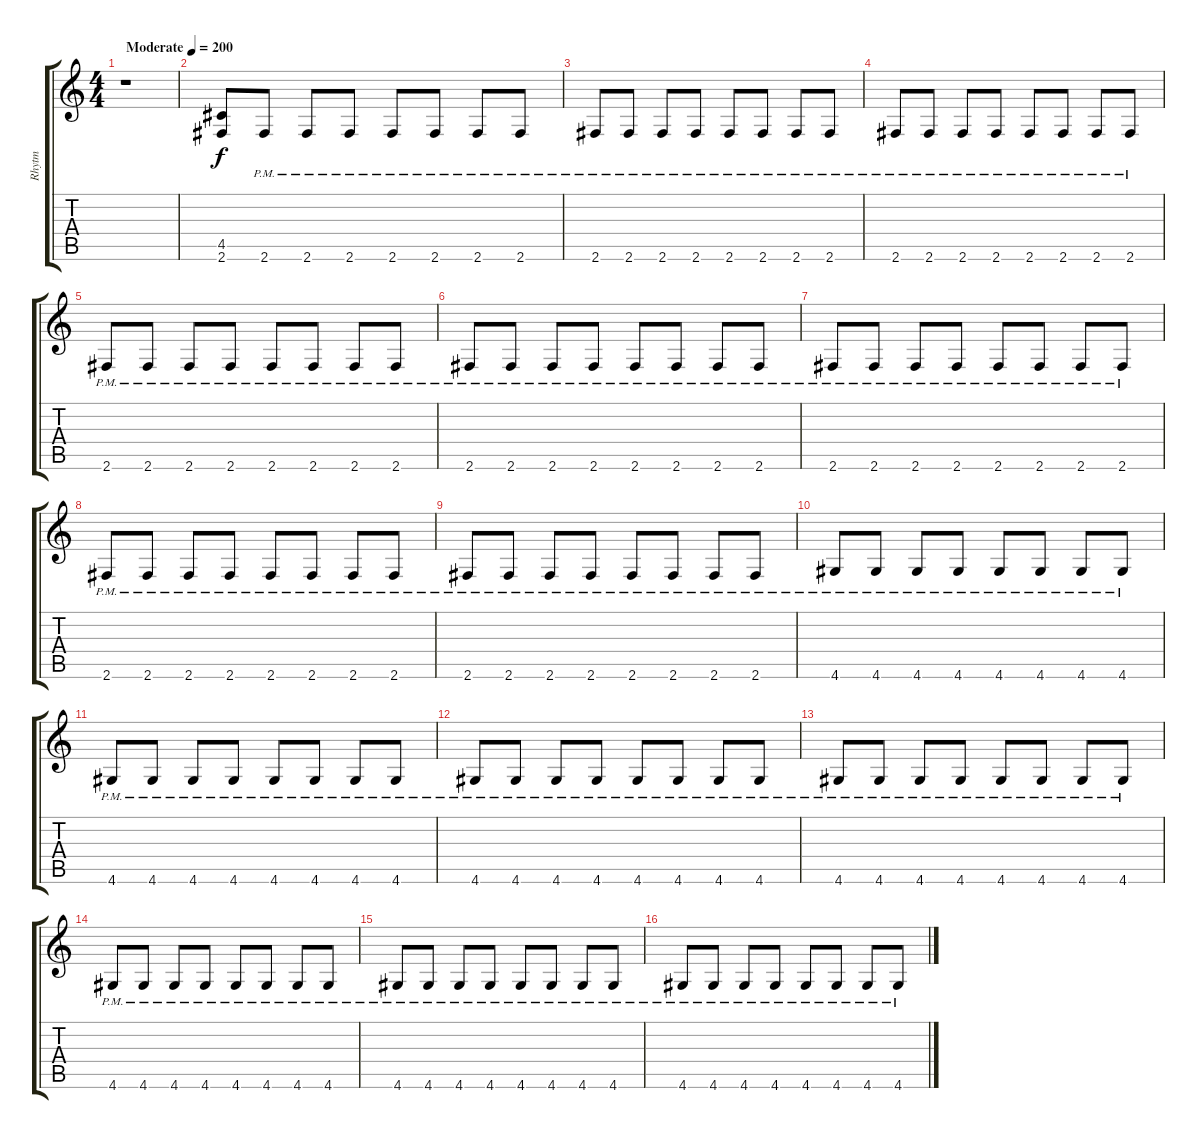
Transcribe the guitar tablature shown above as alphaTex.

\track ("Rhytm" "Rhytm") {instrument distortionguitar}
\staff {score tabs}
\tuning (E4 B3 G3 D3 A2 E2) {hide}
\ts (4 4)
\tempo (200 "Moderate")
\clef g2
\ks c
r.1{dy f instrument distortionguitar} |
(4.5 2.6).8 2.6{pm}.8 2.6{pm}.8 2.6{pm}.8 2.6{pm}.8 2.6{pm}.8 2.6{pm}.8 2.6{pm}.8 |
2.6{pm}.8 2.6{pm}.8 2.6{pm}.8 2.6{pm}.8 2.6{pm}.8 2.6{pm}.8 2.6{pm}.8 2.6{pm}.8 |
2.6{pm}.8 2.6{pm}.8 2.6{pm}.8 2.6{pm}.8 2.6{pm}.8 2.6{pm}.8 2.6{pm}.8 2.6{pm}.8 |
2.6{pm}.8 2.6{pm}.8 2.6{pm}.8 2.6{pm}.8 2.6{pm}.8 2.6{pm}.8 2.6{pm}.8 2.6{pm}.8 |
2.6{pm}.8 2.6{pm}.8 2.6{pm}.8 2.6{pm}.8 2.6{pm}.8 2.6{pm}.8 2.6{pm}.8 2.6{pm}.8 |
2.6{pm}.8 2.6{pm}.8 2.6{pm}.8 2.6{pm}.8 2.6{pm}.8 2.6{pm}.8 2.6{pm}.8 2.6{pm}.8 |
2.6{pm}.8 2.6{pm}.8 2.6{pm}.8 2.6{pm}.8 2.6{pm}.8 2.6{pm}.8 2.6{pm}.8 2.6{pm}.8 |
2.6{pm}.8 2.6{pm}.8 2.6{pm}.8 2.6{pm}.8 2.6{pm}.8 2.6{pm}.8 2.6{pm}.8 2.6{pm}.8 |
4.6{pm}.8 4.6{pm}.8 4.6{pm}.8 4.6{pm}.8 4.6{pm}.8 4.6{pm}.8 4.6{pm}.8 4.6{pm}.8 |
4.6{pm}.8 4.6{pm}.8 4.6{pm}.8 4.6{pm}.8 4.6{pm}.8 4.6{pm}.8 4.6{pm}.8 4.6{pm}.8 |
4.6{pm}.8 4.6{pm}.8 4.6{pm}.8 4.6{pm}.8 4.6{pm}.8 4.6{pm}.8 4.6{pm}.8 4.6{pm}.8 |
4.6{pm}.8 4.6{pm}.8 4.6{pm}.8 4.6{pm}.8 4.6{pm}.8 4.6{pm}.8 4.6{pm}.8 4.6{pm}.8 |
4.6{pm}.8 4.6{pm}.8 4.6{pm}.8 4.6{pm}.8 4.6{pm}.8 4.6{pm}.8 4.6{pm}.8 4.6{pm}.8 |
4.6{pm}.8 4.6{pm}.8 4.6{pm}.8 4.6{pm}.8 4.6{pm}.8 4.6{pm}.8 4.6{pm}.8 4.6{pm}.8 |
4.6{pm}.8 4.6{pm}.8 4.6{pm}.8 4.6{pm}.8 4.6{pm}.8 4.6{pm}.8 4.6{pm}.8 4.6{pm}.8
